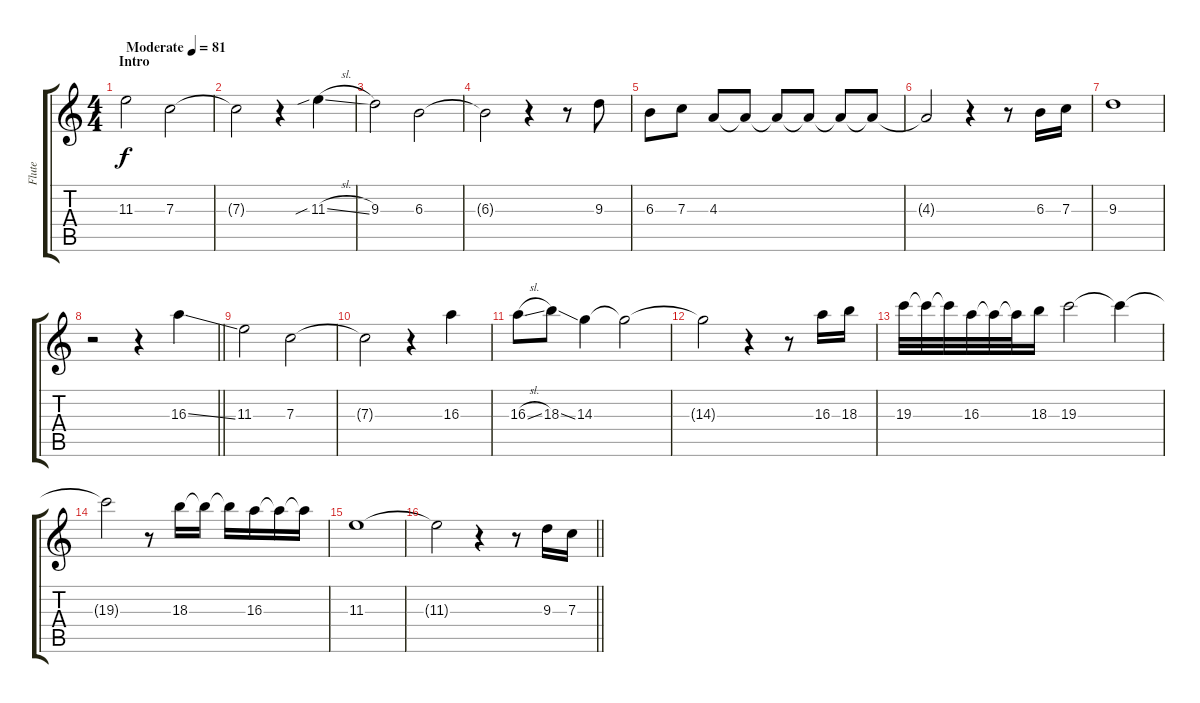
\track ("Flute" "Flute") {instrument panflute}
\staff {score tabs}
\tuning (D5 A4 F4 C4 G3 D3) {hide}
\ts (4 4)
\section ("" "Intro")
\tempo (81 "Moderate")
\clef g2
\ks c
11.3.2{dy f instrument panflute} 7.3.2 |
7.3{t}.2 r.4 11.3{sib sl}.4 |
9.3.2 6.3.2 |
6.3{t}.2 r.4 r.8 9.3.8 |
6.3.8 7.3.8 4.3.8 4.3{t}.8 4.3{t}.8 4.3{t}.8 4.3{t}.8 4.3{t}.8 |
4.3{t}.2 r.4 r.8 6.3.16 7.3.16 |
9.3.1 |
\barLineRight lightlight
r.2 r.4 16.3{ss}.4 |
11.3.2 7.3.2 |
7.3{t}.2 r.4 16.3.4 |
16.3{sl}.8 18.3{ss}.8 14.3.4 14.3{t}.2 |
14.3{t}.2 r.4 r.8 16.3.16 18.3.16 |
19.3.32 19.3{t}.32 19.3{t}.32 16.3.32 16.3{t}.32 16.3{t}.32 18.3.16 19.3.2 19.3{t}.4 |
19.3{t}.2 r.8 18.3.16 18.3{t}.16 18.3{t}.16 16.3.16 16.3{t}.16 16.3{t}.16 |
11.3.1 |
\barLineRight lightlight
11.3{t}.2 r.4 r.8 9.3.16 7.3.16
